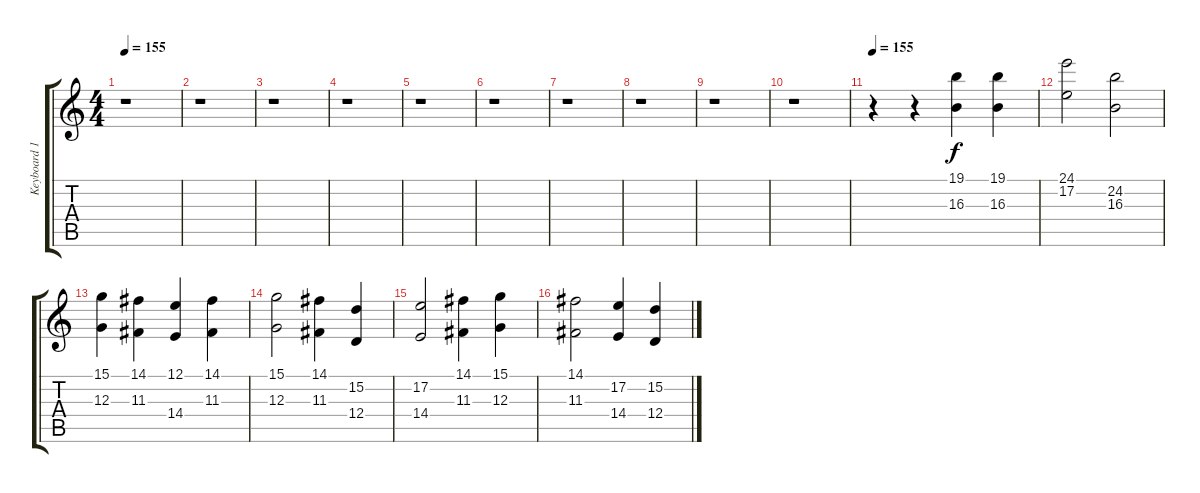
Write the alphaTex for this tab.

\track ("Keyboard 1" "Keyboard 1") {instrument stringensemble1}
\staff {score tabs}
\tuning (E4 B3 G3 D3 A2 E2) {hide}
\ts (4 4)
\tempo 155
\clef g2
\ks c
r.1{dy f} |
r.1 |
r.1 |
r.1 |
r.1 |
r.1 |
r.1 |
r.1 |
r.1 |
r.1 |
\tempo 155
r.4{volume 16 instrument stringensemble1} r.4 (19.1 16.3).4 (19.1 16.3).4 |
(24.1 17.2).2 (24.2 16.3).2 |
(15.1 12.3).4 (14.1 11.3).4 (12.1 14.4).4 (14.1 11.3).4 |
(15.1 12.3).2 (14.1 11.3).4 (15.2 12.4).4 |
(17.2 14.4).2 (14.1 11.3).4 (15.1 12.3).4 |
(14.1 11.3).2 (17.2 14.4).4 (15.2 12.4).4
